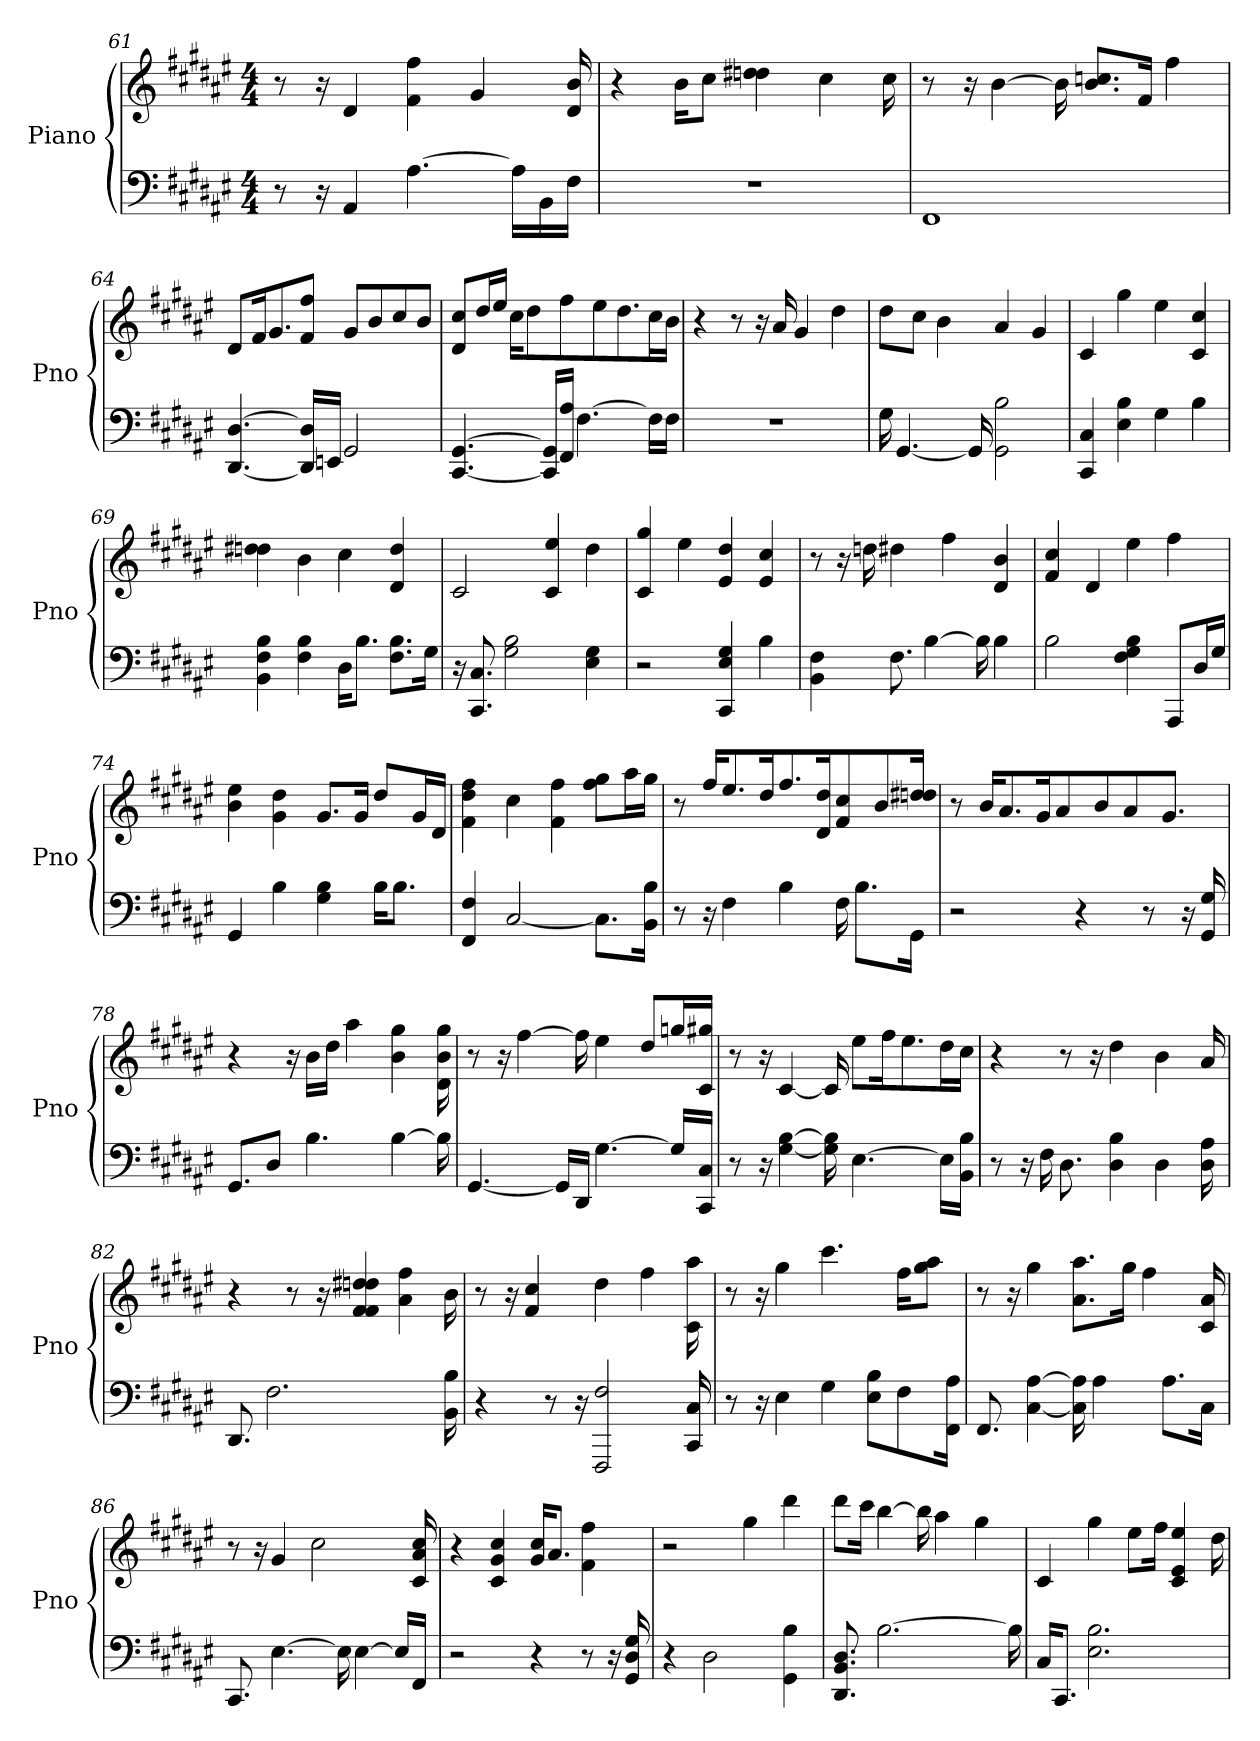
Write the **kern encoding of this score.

**kern	**kern
*part1	*part1
*staff2	*staff1
*I"Piano	*
*I'Pno	*
*clefF4	*clefG2
*k[f#c#g#d#a#e#]	*k[f#c#g#d#a#e#]
*F#:	*F#:
*M4/4	*M4/4
=61	=61
8r	8r
16r	16r
4AA#/	4d#/
[4.A#\	4f#\ 4ff#\
.	4g#/
16A#\LL]	.
16BB\	.
16F#\JJ	16d#/ 16b/
=62	=62
1r	4r
.	16b\KL
.	8cc#\J
.	4ddn\ 4dd#X\
.	4cc#\
.	16cc#\
!!LO:LB:g=z
=63	=63
1FF#	8r
.	16r
.	[4b\
.	16b\]
.	8.b/ 8.ccn/L
.	16f#/Jk
.	4ff#\
=64	=64
[4.DD#/ [4.D#/	8d#/L
.	16f#/K
.	8.g#/
16DD#/] 16D#/]LL	8f#/ 8ff#/J
16EEn/JJ	.
2GG#/	8g#/L
.	8b/
.	8cc#/
.	8b/J
=65	=65
[4.CC#/ [4.GG#/	8d#/ 8cc#/L
.	16dd#/L
.	16ee#/JJ
.	16cc#\KL
.	8dd#\
16CC#/] 16GG#/]LL	.
16FF#/ 16A#/JJ	8ff#\
[4.F#\	.
.	8ee#\
.	8.dd#\
16F#\LL]	16cc#\L
16F#\JJ	16b\JJ
=66	=66
1r	4r
.	8r
.	16r
.	16a#/
.	4g#/
.	4dd#\
!!LO:LB:g=z
=67	=67
16G#\	8dd#\L
[4.GG#/	.
.	8cc#\J
.	4b\
16GG#/]	.
2GG#\ 2B\	4a#/
.	4g#/
=68	=68
4CC#/ 4C#/	4c#/
4E#\ 4B\	4gg#\
4G#\	4ee#\
4B\	4c#/ 4cc#/
=69	=69
4BB\ 4F#\ 4B\	4ddn\ 4dd#X\
4F#\ 4B\	4b\
16D#\KL	4cc#\
8.B\J	.
8.F#\ 8.B\L	4d#/ 4dd#/
16G#\Jk	.
=70	=70
16r	2c#/
8.CC#/ 8.C#/	.
2G#\ 2B\	.
.	4c#/ 4ee#/
4E#\ 4G#\	4dd#\
=71	=71
2r	4c#/ 4gg#/
.	4ee#\
4CC#/ 4E#/ 4G#/	4e#/ 4dd#/
4B\	4e#/ 4cc#/
=72	=72
4BB\ 4F#\	8r
.	16r
.	16ddn\
8.F#\	4dd#X\
[4B\	.
.	4ff#\
16B\]	.
4B\	4d#/ 4b/
!!LO:LB:g=z
=73	=73
2B\	4f#/ 4cc#/
.	4d#/
4F#\ 4G#\ 4B\	4ee#\
8AAA#/L	4ff#\
16D#/L	.
16G#/JJ	.
=74	=74
4GG#/	4b\ 4ee#\
4B\	4g#\ 4dd#\
4G#\ 4B\	8.g#/L
.	16g#/Jk
16B\KL	8dd#/L
8.B\J	.
.	16g#/L
.	16d#/JJ
=75	=75
4FF#/ 4F#/	4f#\ 4dd#\ 4ff#\
[2C#/	4cc#\
.	4f#\ 4ff#\
8.C#\L]	8ff#\ 8gg#\L
.	16aa#\L
16BB\ 16B\Jk	16gg#\JJ
=76	=76
8r	8r
16r	16ff#/KL
4F#\	8.ee#/
.	16dd#/K
4B\	8.ff#/
.	16d#/ 16dd#/K
16F#\	8f#/ 8cc#/
8.B\L	.
.	8b/
16GG#\Jk	16ddn/ 16dd#X/Jk
!!LO:PB:g=z
=77	=77
2r	8r
.	16b/KL
.	8.a#/
.	16g#/K
.	8a#/
4r	.
.	8b/
.	8a#/
8r	.
.	8.g#/J
16r	.
16GG#/ 16G#/	.
=78	=78
8.GG#/L	4r
8D#/J	.
.	16r
4.B\	16b\LL
.	16dd#\JJ
.	4aa#\
[4B\	4b\ 4gg#\
16B\]	16d#\ 16b\ 16gg#\
=79	=79
[4.GG#/	8r
.	16r
.	[4ff#\
16GG#/LL]	.
16DD#/JJ	16ff#\]
[4.G#\	4ee#\
.	8dd#/L
16G#/LL]	16ggn/L
16CC#/ 16C#/JJ	16c#/ 16gg#X/JJ
=80	=80
8r	8r
16r	16r
[4G#\ [4B\	[4c#/
16G#\] 16B\]	16c#/]
[4.E#\	8ee#\L
.	16ff#\K
.	8.ee#\
16E#\LL]	16dd#\L
16BB\ 16B\JJ	16cc#\JJ
!!LO:LB:g=z
=81	=81
8r	4r
16r	.
16F#\	.
8.D#\	8r
.	16r
4D#\ 4B\	4dd#\
4D#\	4b\
16D#\ 16A#\	16a#/
=82	=82
8.DD#/	4r
2.F#\	.
.	8r
.	16r
.	4f#/ 4f#/ 4ddn/ 4dd#X/
.	4a#\ 4ff#\
16BB\ 16B\	16b\
=83	=83
4r	8r
.	16r
.	4f#/ 4cc#/
8r	.
16r	.
2FFF#/ 2F#/	4dd#\
.	4ff#\
16CC#/ 16C#/	16c#\ 16aa#\
=84	=84
8r	8r
16r	16r
4E#\	4gg#\
4G#\	4.ccc#\
8E#\ 8B\L	.
8F#\	16ff#\KL
.	8gg#\ 8aa#\J
16FF#\ 16A#\Jk	.
!!LO:LB:g=z
=85	=85
8.FF#/	8r
.	16r
[4C#\ [4A#\	4gg#\
16C#\] 16A#\]	8.a#\ 8.aa#\L
4A#\	.
.	16gg#\Jk
.	4ff#\
8.A#\L	.
16C#\Jk	16c#/ 16a#/
=86	=86
8.CC#/	8r
.	16r
[4.E#\	4g#/
.	2cc#\
16E#\]	.
[4E#\	.
16E#/LL]	.
16FF#/JJ	16c#/ 16a#/ 16cc#/
=87	=87
2r	4r
.	4c#/ 4g#/ 4cc#/
4r	16g#/ 16cc#/KL
.	8.a#/J
8r	4f#\ 4ff#\
16r	.
16GG#/ 16D#/ 16G#/	.
=88	=88
4r	2r
2D#\	.
.	4gg#\
4GG#\ 4B\	4ddd#\
=89	=89
8.DD#/ 8.BB/ 8.D#/	8ddd#\L
.	16ccc#\Jk
[2.B\	[4bb\
.	16bb\]
.	4aa#\
.	4gg#\
16B\]	.
!!LO:LB:g=z
=90	=90
16C#/KL	4c#/
8.CC#/J	.
2.E#\ 2.B\	4gg#\
.	8ee#\L
.	16ff#\Jk
.	4c#/ 4e#/ 4ee#/
.	16dd#\
=	=
*-	*-
